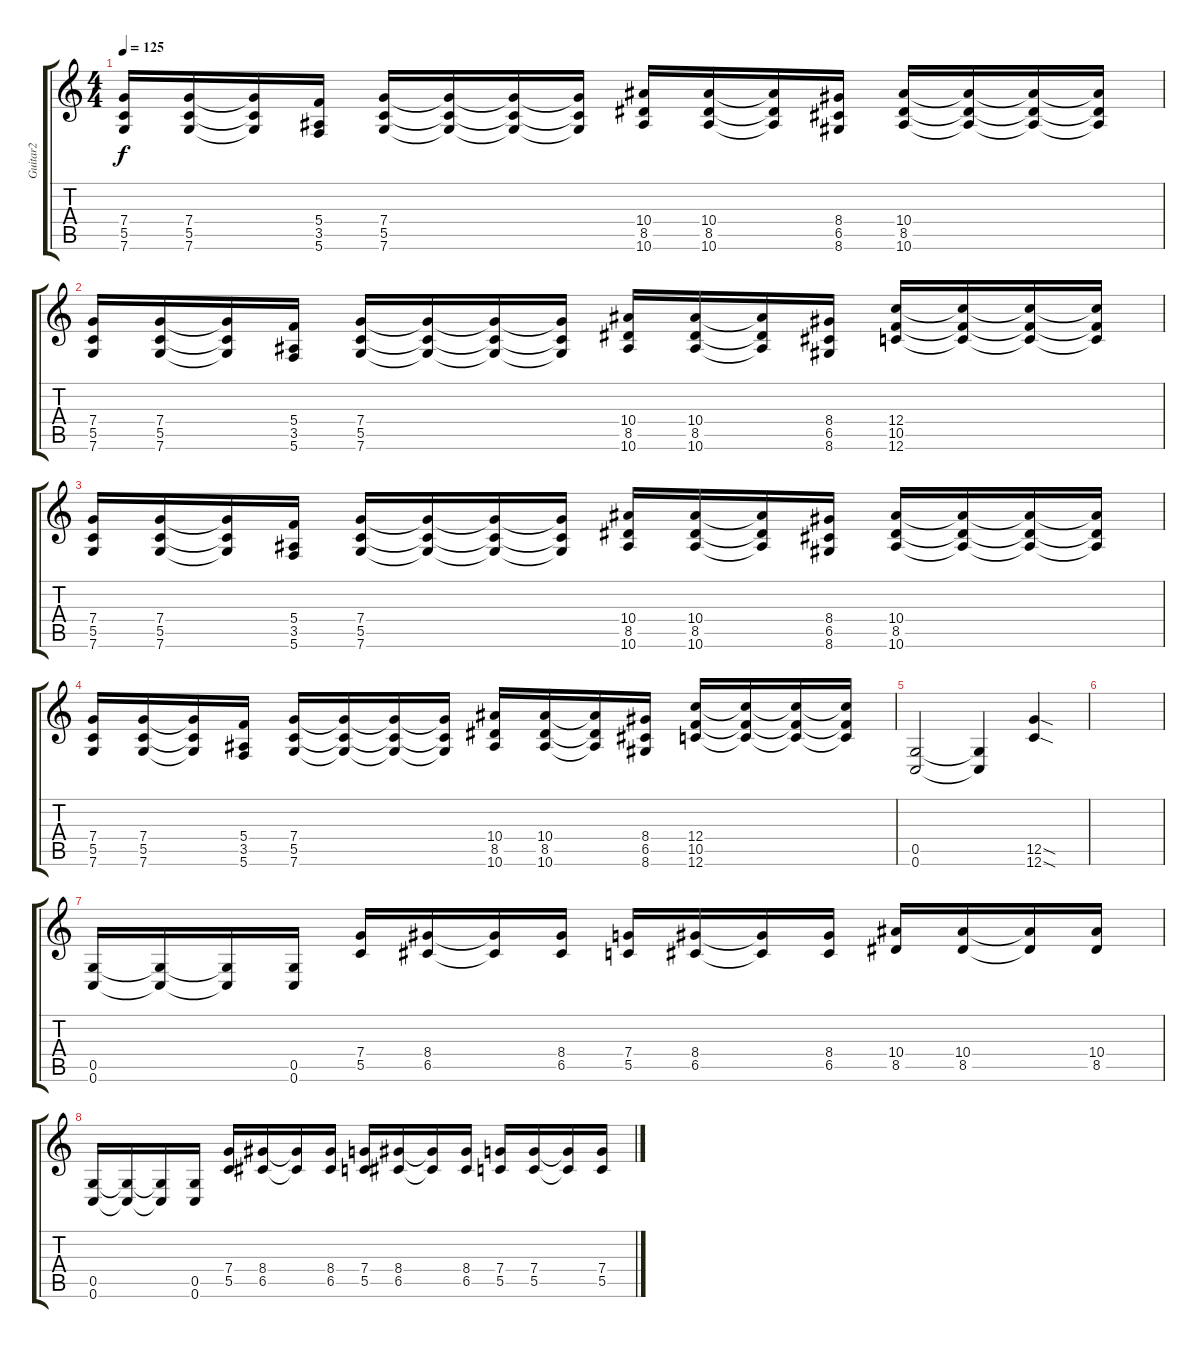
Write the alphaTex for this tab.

\track ("Guitar2" "Guitar2") {instrument distortionguitar}
\staff {score tabs}
\tuning (D4 A3 F3 C3 G2 C2) {hide}
\ts (4 4)
\tempo 125
\clef g2
\ks c
(7.4 5.5 7.6).16{dy f} (7.4 5.5 7.6).16 (7.4{t} 5.5{t} 7.6{t}).16 (5.4 3.5 5.6).16 (7.4 5.5 7.6).16 (7.4{t} 5.5{t} 7.6{t}).16 (7.4{t} 5.5{t} 7.6{t}).16 (7.4{t} 5.5{t} 7.6{t}).16 (10.4 8.5 10.6).16 (10.4 8.5 10.6).16 (10.4{t} 8.5{t} 10.6{t}).16 (8.4 6.5 8.6).16 (10.4 8.5 10.6).16 (10.4{t} 8.5{t} 10.6{t}).16 (10.4{t} 8.5{t} 10.6{t}).16 (10.4{t} 8.5{t} 10.6{t}).16 |
(7.4 5.5 7.6).16 (7.4 5.5 7.6).16 (7.4{t} 5.5{t} 7.6{t}).16 (5.4 3.5 5.6).16 (7.4 5.5 7.6).16 (7.4{t} 5.5{t} 7.6{t}).16 (7.4{t} 5.5{t} 7.6{t}).16 (7.4{t} 5.5{t} 7.6{t}).16 (10.4 8.5 10.6).16 (10.4 8.5 10.6).16 (10.4{t} 8.5{t} 10.6{t}).16 (8.4 6.5 8.6).16 (12.4 10.5 12.6).16 (12.4{t} 10.5{t} 12.6{t}).16 (12.4{t} 10.5{t} 12.6{t}).16 (12.4{t} 10.5{t} 12.6{t}).16 |
(7.4 5.5 7.6).16 (7.4 5.5 7.6).16 (7.4{t} 5.5{t} 7.6{t}).16 (5.4 3.5 5.6).16 (7.4 5.5 7.6).16 (7.4{t} 5.5{t} 7.6{t}).16 (7.4{t} 5.5{t} 7.6{t}).16 (7.4{t} 5.5{t} 7.6{t}).16 (10.4 8.5 10.6).16 (10.4 8.5 10.6).16 (10.4{t} 8.5{t} 10.6{t}).16 (8.4 6.5 8.6).16 (10.4 8.5 10.6).16 (10.4{t} 8.5{t} 10.6{t}).16 (10.4{t} 8.5{t} 10.6{t}).16 (10.4{t} 8.5{t} 10.6{t}).16 |
(7.4 5.5 7.6).16 (7.4 5.5 7.6).16 (7.4{t} 5.5{t} 7.6{t}).16 (5.4 3.5 5.6).16 (7.4 5.5 7.6).16 (7.4{t} 5.5{t} 7.6{t}).16 (7.4{t} 5.5{t} 7.6{t}).16 (7.4{t} 5.5{t} 7.6{t}).16 (10.4 8.5 10.6).16 (10.4 8.5 10.6).16 (10.4{t} 8.5{t} 10.6{t}).16 (8.4 6.5 8.6).16 (12.4 10.5 12.6).16 (12.4{t} 10.5{t} 12.6{t}).16 (12.4{t} 10.5{t} 12.6{t}).16 (12.4{t} 10.5{t} 12.6{t}).16 |
(0.5 0.6).2 (0.5{t} 0.6{t}).4 (12.5{sod} 12.6{sod}).4 |
|
(0.5 0.6).16 (0.5{t} 0.6{t}).16 (0.5{t} 0.6{t}).16 (0.5 0.6).16 (7.4 5.5).16 (8.4 6.5).16 (8.4{t} 6.5{t}).16 (8.4 6.5).16 (7.4 5.5).16 (8.4 6.5).16 (8.4{t} 6.5{t}).16 (8.4 6.5).16 (10.4 8.5).16 (10.4 8.5).16 (10.4{t} 8.5{t}).16 (10.4 8.5).16 |
(0.5 0.6).16 (0.5{t} 0.6{t}).16 (0.5{t} 0.6{t}).16 (0.5 0.6).16 (7.4 5.5).16 (8.4 6.5).16 (8.4{t} 6.5{t}).16 (8.4 6.5).16 (7.4 5.5).16 (8.4 6.5).16 (8.4{t} 6.5{t}).16 (8.4 6.5).16 (7.4 5.5).16 (7.4 5.5).16 (7.4{t} 5.5{t}).16 (7.4 5.5).16
